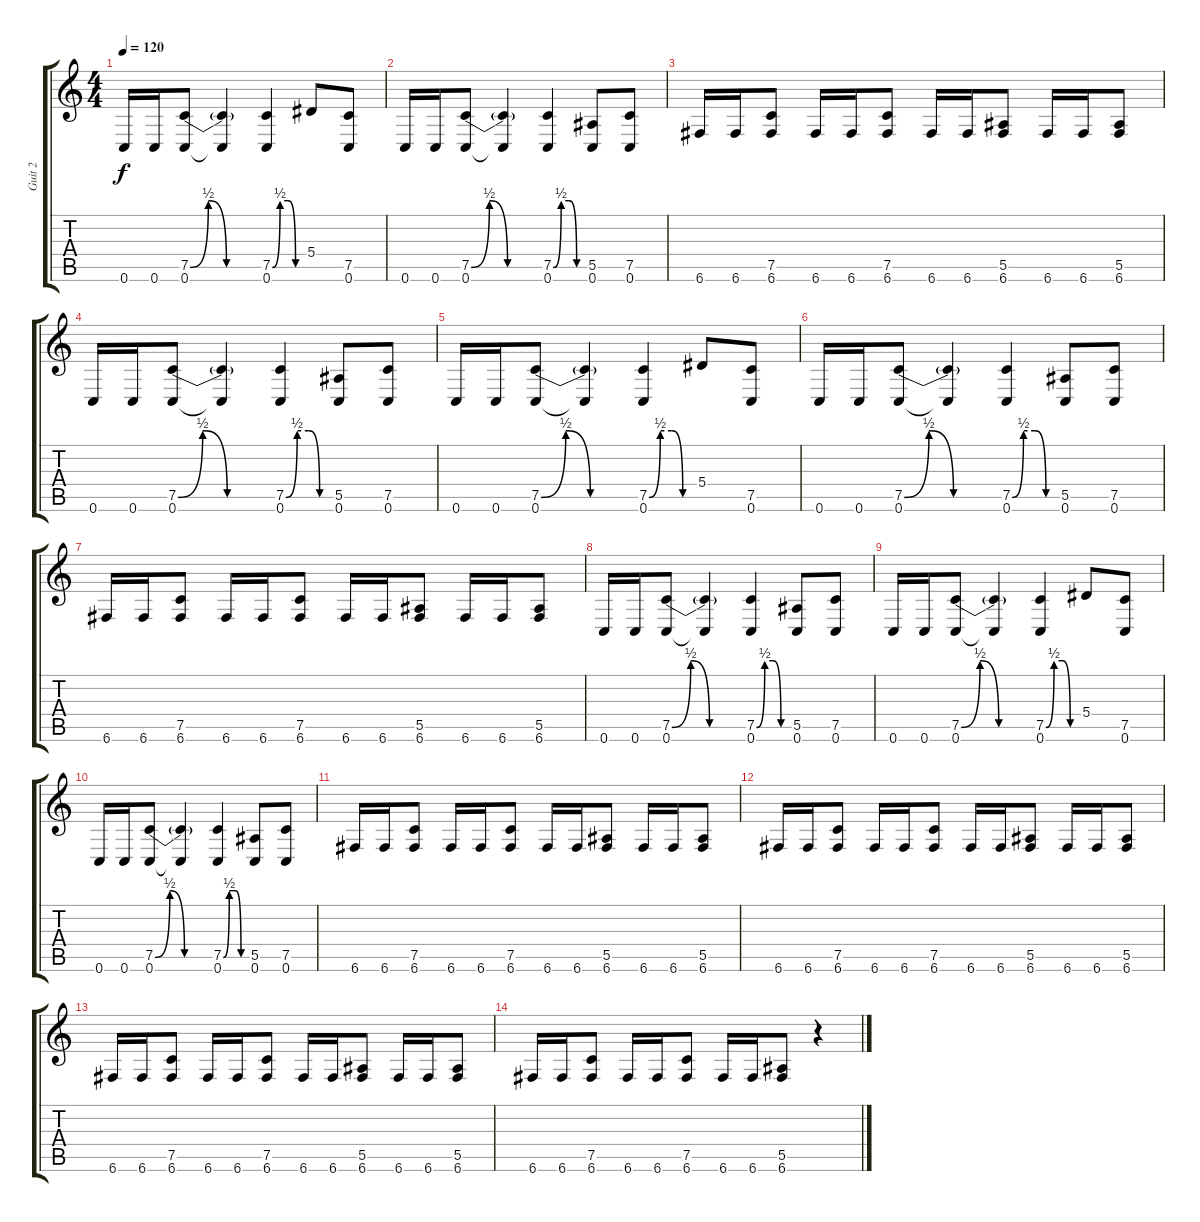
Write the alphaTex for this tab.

\track ("Guit 2" "Guit 2") {instrument distortionguitar}
\staff {score tabs}
\tuning (C4 G3 Eb3 Bb2 F2 C2) {hide}
\ts (4 4)
\tempo 120
\clef g2
\ks c
0.6.16{dy f} 0.6.16 (7.5{be (custom 0 0 15 2 30 0 45 0 60 0)} 0.6).8 (7.5{t} 0.6{t}).4 (7.5{be (custom 0 0 15 2 30 2 45 0 60 0)} 0.6).4 5.4.8 (7.5 0.6).8 |
0.6.16 0.6.16 (7.5{be (custom 0 0 15 2 30 0 45 0 60 0)} 0.6).8 (7.5{t} 0.6{t}).4 (7.5{be (custom 0 0 15 2 30 2 45 0 60 0)} 0.6).4 (5.5 0.6).8 (7.5 0.6).8 |
6.6.16 6.6.16 (7.5 6.6).8 6.6.16 6.6.16 (7.5 6.6).8 6.6.16 6.6.16 (5.5 6.6).8 6.6.16 6.6.16 (5.5 6.6).8 |
0.6.16 0.6.16 (7.5{be (custom 0 0 15 2 30 0 45 0 60 0)} 0.6).8 (7.5{t} 0.6{t}).4 (7.5{be (custom 0 0 15 2 30 2 45 0 60 0)} 0.6).4 (5.5 0.6).8 (7.5 0.6).8 |
0.6.16 0.6.16 (7.5{be (custom 0 0 15 2 30 0 45 0 60 0)} 0.6).8 (7.5{t} 0.6{t}).4 (7.5{be (custom 0 0 15 2 30 2 45 0 60 0)} 0.6).4 5.4.8 (7.5 0.6).8 |
0.6.16 0.6.16 (7.5{be (custom 0 0 15 2 30 0 45 0 60 0)} 0.6).8 (7.5{t} 0.6{t}).4 (7.5{be (custom 0 0 15 2 30 2 45 0 60 0)} 0.6).4 (5.5 0.6).8 (7.5 0.6).8 |
6.6.16 6.6.16 (7.5 6.6).8 6.6.16 6.6.16 (7.5 6.6).8 6.6.16 6.6.16 (5.5 6.6).8 6.6.16 6.6.16 (5.5 6.6).8 |
0.6.16 0.6.16 (7.5{be (custom 0 0 15 2 30 0 45 0 60 0)} 0.6).8 (7.5{t} 0.6{t}).4 (7.5{be (custom 0 0 15 2 30 2 45 0 60 0)} 0.6).4 (5.5 0.6).8 (7.5 0.6).8 |
0.6.16 0.6.16 (7.5{be (custom 0 0 15 2 30 0 45 0 60 0)} 0.6).8 (7.5{t} 0.6{t}).4 (7.5{be (custom 0 0 15 2 30 2 45 0 60 0)} 0.6).4 5.4.8 (7.5 0.6).8 |
0.6.16 0.6.16 (7.5{be (custom 0 0 15 2 30 0 45 0 60 0)} 0.6).8 (7.5{t} 0.6{t}).4 (7.5{be (custom 0 0 15 2 30 2 45 0 60 0)} 0.6).4 (5.5 0.6).8 (7.5 0.6).8 |
6.6.16 6.6.16 (7.5 6.6).8 6.6.16 6.6.16 (7.5 6.6).8 6.6.16 6.6.16 (5.5 6.6).8 6.6.16 6.6.16 (5.5 6.6).8 |
6.6.16 6.6.16 (7.5 6.6).8 6.6.16 6.6.16 (7.5 6.6).8 6.6.16 6.6.16 (5.5 6.6).8 6.6.16 6.6.16 (5.5 6.6).8 |
6.6.16 6.6.16 (7.5 6.6).8 6.6.16 6.6.16 (7.5 6.6).8 6.6.16 6.6.16 (5.5 6.6).8 6.6.16 6.6.16 (5.5 6.6).8 |
6.6.16 6.6.16 (7.5 6.6).8 6.6.16 6.6.16 (7.5 6.6).8 6.6.16 6.6.16 (5.5 6.6).8 r.4
